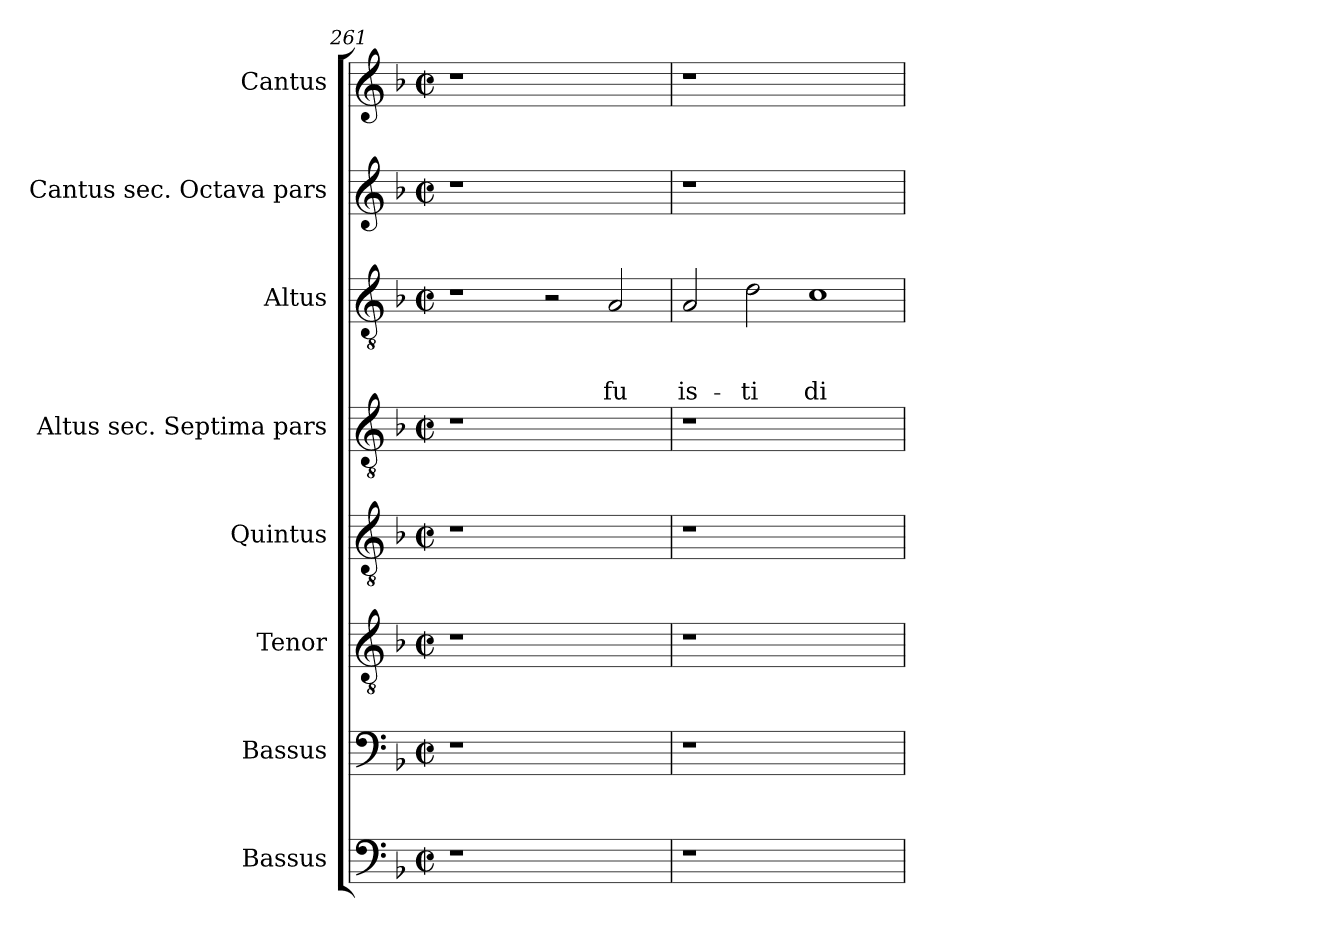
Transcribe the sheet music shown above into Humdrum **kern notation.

**kern	**kern	**kern	**kern	**kern	**kern	**text	**text	**text	**kern	**kern
*part8	*part7	*part6	*part5	*part4	*part3	*part3	*part3	*part3	*part2	*part1
*staff8	*staff7	*staff6	*staff5	*staff4	*staff3	*staff3	*staff3	*staff3	*staff2	*staff1
*I"Bassus	*I"Bassus	*I"Tenor	*I"Quintus	*I"Altus sec. Septima pars	*I"Altus	*	*	*	*I"Cantus sec. Octava pars	*I"Cantus
*	*I'Bassus	*I'Tenor	*I'Quintus	*	*I'Altus	*	*	*	*	*I'Cantus
*clefF4	*clefF4	*clefGv2	*clefGv2	*clefGv2	*clefGv2	*	*	*	*clefG2	*clefG2
*k[b-]	*k[b-]	*k[b-]	*k[b-]	*k[b-]	*k[b-]	*	*	*	*k[b-]	*k[b-]
*F:	*F:	*F:	*F:	*F:	*F:	*	*	*	*F:	*F:
*M2/2	*M2/2	*M2/2	*M2/2	*M2/2	*M2/2	*	*	*	*M2/2	*M2/2
*met(c|)	*met(c|)	*met(c|)	*met(c|)	*met(c|)	*met(c|)	*	*	*	*met(c|)	*met(c|)
=261	=261	=261	=261	=261	=261	=261	=261	=261	=261	=261
1r	1r	1r	1r	1r	1r	.	.	.	1r	1r
1ryy	1ryy	1ryy	1ryy	1ryy	2r	.	.	.	1ryy	1ryy
!	!	!	!	!	!	!	!	!LO:LY:b	!	!
.	.	.	.	.	2A/	.	.	fu	.	.
!!LO:LB:g=z
=262	=262	=262	=262	=262	=262	=262	=262	=262	=262	=262
!	!	!	!	!	!	!	!	!LO:LY:b	!	!
1r	1r	1r	1r	1r	2A/	.	.	is-	1r	1r
!	!	!	!	!	!	!	!	!LO:LY:b	!	!
.	.	.	.	.	2d\	.	.	-ti	.	.
!	!	!	!	!	!	!	!	!LO:LY:b	!	!
1ryy	1ryy	1ryy	1ryy	1ryy	1c	.	.	di-	1ryy	1ryy
=	=	=	=	=	=	=	=	=	=	=
*-	*-	*-	*-	*-	*-	*-	*-	*-	*-	*-
